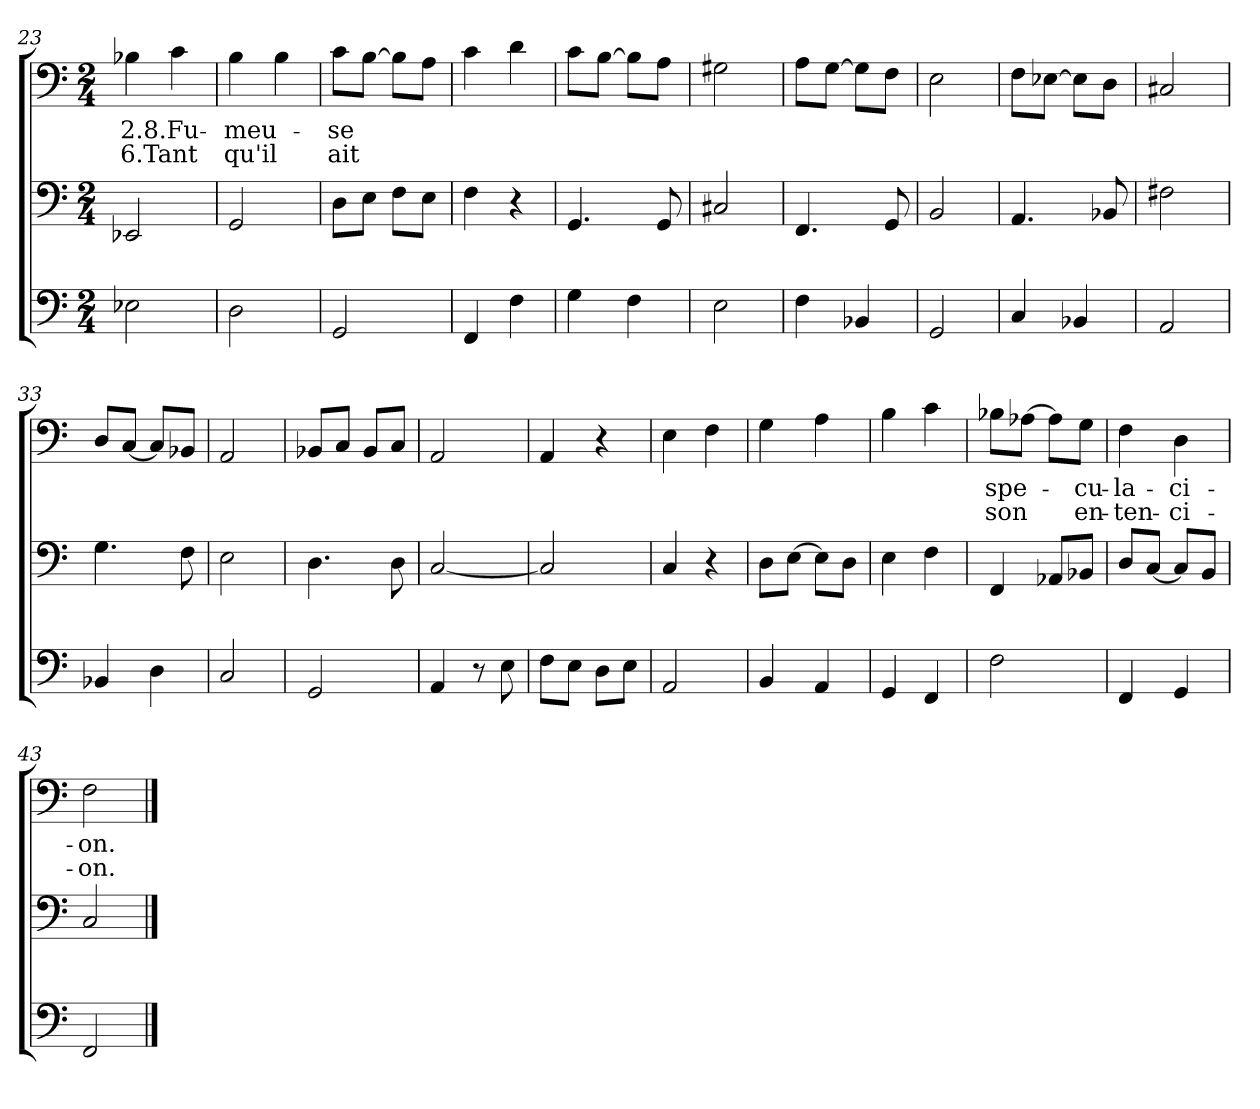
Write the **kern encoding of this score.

**kern	**kern	**kern	**text	**text
*part3	*part2	*part1	*part1	*part1
*staff3	*staff2	*staff1	*staff1	*staff1
*clefF4	*clefF4	*clefF4	*	*
*k[]	*k[]	*k[]	*	*
*a:	*a:	*a:	*	*
*M2/4	*M2/4	*M2/4	*	*
=23	=23	=23	=23	=23
2E-X\	2EE-X/	4B-X\	2.8.Fu-	6.Tant
.	.	4c\	.	.
=24	=24	=24	=24	=24
2D\	2GG/	4B\	-meu-	qu'il
.	.	4B\	.	.
!!LO:LB:g=z
=25	=25	=25	=25	=25
2GG/	8D\L	8c\L	-se	ait
.	8E\J	[8B\J	.	.
.	8F\L	8B\L]	.	.
.	8E\J	8A\J	.	.
=26	=26	=26	=26	=26
4FF/	4F\	4c\	.	.
4F\	4r	4d\	.	.
=27	=27	=27	=27	=27
4G\	4.GG/	8c\L	.	.
.	.	[8B\J	.	.
4F\	.	8B\L]	.	.
.	8GG/	8A\J	.	.
=28	=28	=28	=28	=28
2E\	2C#X/	2G#X\	.	.
=29	=29	=29	=29	=29
4F\	4.FF/	8A\L	.	.
.	.	[8G\J	.	.
4BB-X/	.	8G\L]	.	.
.	8GG/	8F\J	.	.
!!LO:PB:g=z
=30	=30	=30	=30	=30
2GG/	2BB/	2E\	.	.
=31	=31	=31	=31	=31
4C/	4.AA/	8F\L	.	.
.	.	[8E-X\J	.	.
4BB-X/	.	8E-\L]	.	.
.	8BB-X/	8D\J	.	.
=32	=32	=32	=32	=32
2AA/	2F#X\	2C#X/	.	.
=33	=33	=33	=33	=33
4BB-X/	4.G\	8D/L	.	.
.	.	[8C/J	.	.
4D\	.	8C/L]	.	.
.	8F\	8BB-X/J	.	.
!!LO:LB:g=z
=34	=34	=34	=34	=34
2C/	2E\	2AA/	.	.
=35	=35	=35	=35	=35
2GG/	4.D\	8BB-X/L	.	.
.	.	8C/J	.	.
.	.	8BB-/L	.	.
.	8D\	8C/J	.	.
=36	=36	=36	=36	=36
4AA/	[2C/	2AA/	.	.
8r	.	.	.	.
8E\	.	.	.	.
=37	=37	=37	=37	=37
8F\L	2C/]	4AA/	.	.
8E\J	.	.	.	.
8D\L	.	4r	.	.
8E\J	.	.	.	.
=38	=38	=38	=38	=38
2AA/	4C/	4E\	.	.
.	4r	4F\	.	.
!!LO:LB:g=z
=39	=39	=39	=39	=39
4BB/	8D\L	4G\	.	.
.	[8E\J	.	.	.
4AA/	8E\L]	4A\	.	.
.	8D\J	.	.	.
=40	=40	=40	=40	=40
4GG/	4E\	4B\	.	.
4FF/	4F\	4c\	.	.
=41	=41	=41	=41	=41
2F\	4FF/	8B-X\L	spe-	son
.	.	[8A-X\J	.	.
.	8AA-X/L	8A-\L]	.	.
.	8BB-X/J	8G\J	-cu-	en-
=42	=42	=42	=42	=42
4FF/	8D/L	4F\	-la-	-ten-
.	[8C/J	.	.	.
4GG/	8C/L]	4D\	-ci-	-ci-
.	8BB/J	.	.	.
=43	=43	=43	=43	=43
2FF/	2C/	2F\	-on.	-on.
==	==	==	==	==
*-	*-	*-	*-	*-
